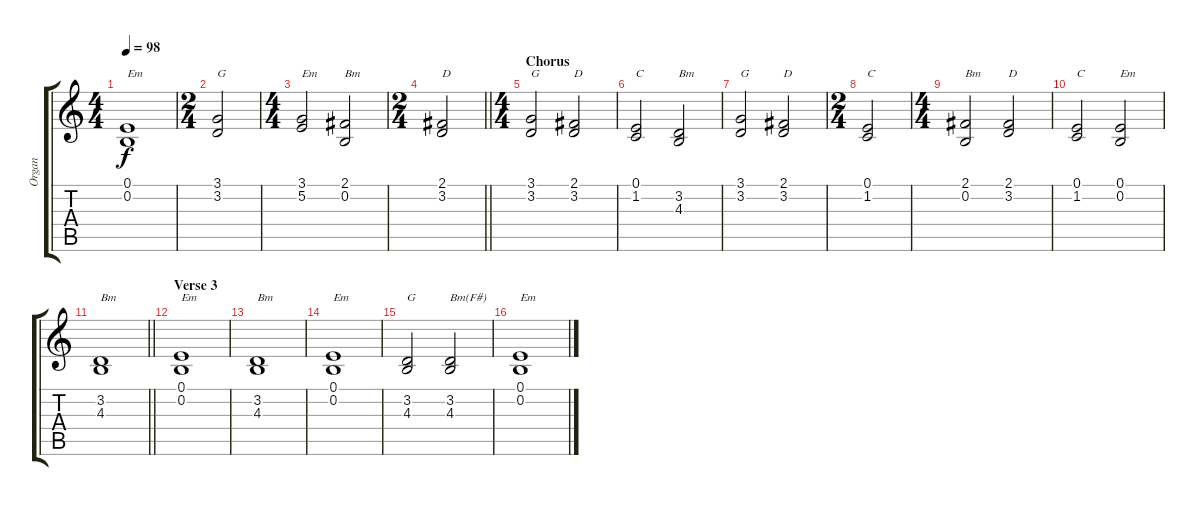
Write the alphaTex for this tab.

\track ("Organ" "Organ") {instrument percussiveorgan}
\staff {score tabs}
\tuning (E4 B3 G3 D3 A2 E2) {hide}
\ts (4 4)
\tempo 98
\clef g2
\ks c
(0.1 0.2).1{txt "Em" dy f} |
\ts (2 4)
(3.1 3.2).2{txt "G"} |
\ts (4 4)
(3.1 5.2).2{txt "Em"} (2.1 0.2).2{txt "Bm"} |
\ts (2 4)
\barLineRight lightlight
(2.1 3.2).2{txt "D"} |
\ts (4 4)
\section ("" "Chorus")
(3.1 3.2).2{txt "G"} (2.1 3.2).2{txt "D"} |
(0.1 1.2).2{txt "C"} (3.2 4.3).2{txt "Bm"} |
(3.1 3.2).2{txt "G"} (2.1 3.2).2{txt "D"} |
\ts (2 4)
(0.1 1.2).2{txt "C"} |
\ts (4 4)
(2.1 0.2).2{txt "Bm"} (2.1 3.2).2{txt "D"} |
(0.1 1.2).2{txt "C"} (0.1 0.2).2{txt "Em"} |
\barLineRight lightlight
(3.2 4.3).1{txt "Bm"} |
\section ("" "Verse 3")
(0.1 0.2).1{txt "Em"} |
(3.2 4.3).1{txt "Bm"} |
(0.1 0.2).1{txt "Em"} |
(3.2 4.3).2{txt "G"} (3.2 4.3).2{txt "Bm(F#)"} |
(0.1 0.2).1{txt "Em"}
